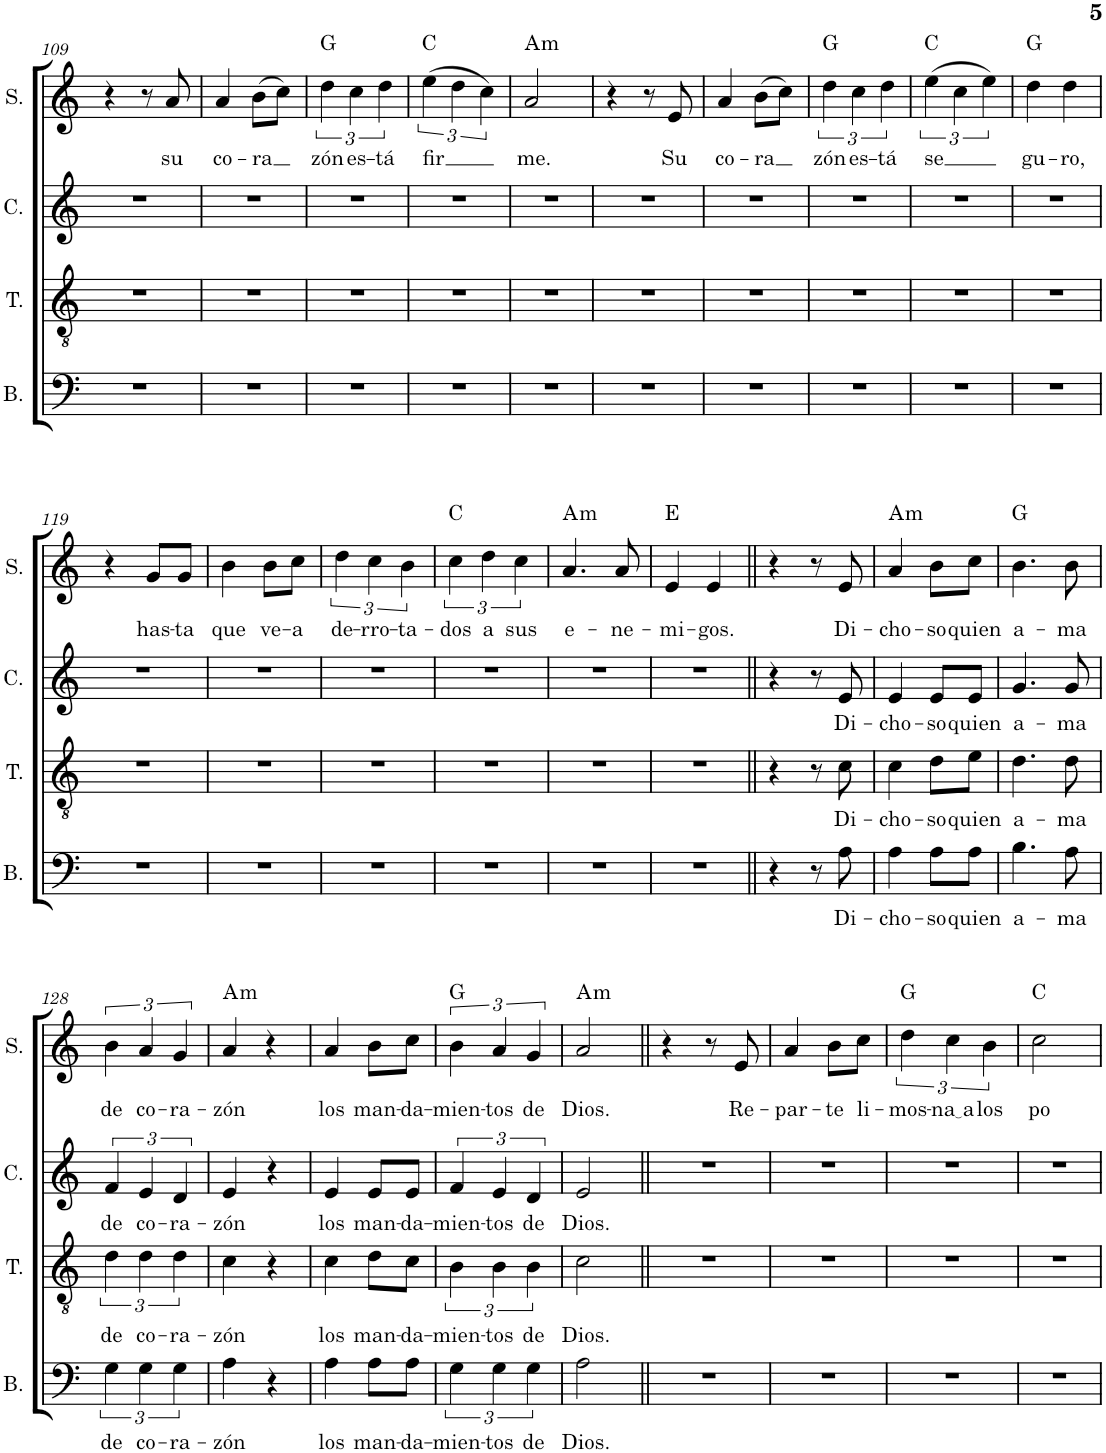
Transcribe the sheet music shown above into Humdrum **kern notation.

**kern	**text	**kern	**text	**kern	**text	**kern	**text	**harte
*part4	*part4	*part3	*part3	*part2	*part2	*part1	*part1	*part1
*staff4	*staff4	*staff3	*staff3	*staff2	*staff2	*staff1	*staff1	*
*I"Bajo	*	*I"Tenor	*	*I"Contralto	*	*I"Soprano	*	*
*I'B.	*	*I'T.	*	*I'C.	*	*I'S.	*	*
!!LO:PB:g=z
*clefF4	*	*clefGv2	*	*clefG2	*	*clefG2	*	*
*k[]	*	*k[]	*	*k[]	*	*k[]	*	*
*M2/4	*	*M2/4	*	*M2/4	*	*M2/4	*	*
=109	=109	=109	=109	=109	=109	=109	=109	=109
2r	.	2r	.	2r	.	4r	.	.
.	.	.	.	.	.	8r	.	.
!	!	!	!	!	!	!	!LO:LY:b	!
.	.	.	.	.	.	8a/	su	.
=110	=110	=110	=110	=110	=110	=110	=110	=110
!	!	!	!	!	!	!	!LO:LY:b	!
2r	.	2r	.	2r	.	4a/	co-	.
!	!	!	!	!	!	!	!LO:LY:b	!
.	.	.	.	.	.	(8b\L	-ra	.
.	.	.	.	.	.	8cc\J)	.	.
=111	=111	=111	=111	=111	=111	=111	=111	=111
!	!	!	!	!	!	!	!LO:LY:b	!
2r	.	2r	.	2r	.	6dd\	zón	G:maj
!	!	!	!	!	!	!	!LO:LY:b	!
.	.	.	.	.	.	6cc\	es-	.
!	!	!	!	!	!	!	!LO:LY:b	!
.	.	.	.	.	.	6dd\	-tá	.
=112	=112	=112	=112	=112	=112	=112	=112	=112
!	!	!	!	!	!	!	!LO:LY:b	!
2r	.	2r	.	2r	.	(6ee\	-fir	C:maj
.	.	.	.	.	.	6dd\	.	.
.	.	.	.	.	.	6cc\)	.	.
=113	=113	=113	=113	=113	=113	=113	=113	=113
!	!	!	!	!	!	!	!LO:LY:b	!LO:H:kt=m
2r	.	2r	.	2r	.	2a/	me.	A:min
=114	=114	=114	=114	=114	=114	=114	=114	=114
2r	.	2r	.	2r	.	4r	.	.
.	.	.	.	.	.	8r	.	.
!	!	!	!	!	!	!	!LO:LY:b	!
.	.	.	.	.	.	8e/	Su	.
=115	=115	=115	=115	=115	=115	=115	=115	=115
!	!	!	!	!	!	!	!LO:LY:b	!
2r	.	2r	.	2r	.	4a/	co-	.
!	!	!	!	!	!	!	!LO:LY:b	!
.	.	.	.	.	.	(8b\L	-ra	.
.	.	.	.	.	.	8cc\J)	.	.
=116	=116	=116	=116	=116	=116	=116	=116	=116
!	!	!	!	!	!	!	!LO:LY:b	!
2r	.	2r	.	2r	.	6dd\	zón	G:maj
!	!	!	!	!	!	!	!LO:LY:b	!
.	.	.	.	.	.	6cc\	es-	.
!	!	!	!	!	!	!	!LO:LY:b	!
.	.	.	.	.	.	6dd\	-tá	.
=117	=117	=117	=117	=117	=117	=117	=117	=117
!	!	!	!	!	!	!	!LO:LY:b	!
2r	.	2r	.	2r	.	(6ee\	-se	C:maj
.	.	.	.	.	.	6cc\	.	.
.	.	.	.	.	.	6ee\)	.	.
=118	=118	=118	=118	=118	=118	=118	=118	=118
!	!	!	!	!	!	!	!LO:LY:b	!
2r	.	2r	.	2r	.	4dd\	gu-	G:maj
!	!	!	!	!	!	!	!LO:LY:b	!
.	.	.	.	.	.	4dd\	-ro,	.
!!LO:LB:g=z
=119	=119	=119	=119	=119	=119	=119	=119	=119
2r	.	2r	.	2r	.	4r	.	.
!	!	!	!	!	!	!	!LO:LY:b	!
.	.	.	.	.	.	8g/L	has-	.
!	!	!	!	!	!	!	!LO:LY:b	!
.	.	.	.	.	.	8g/J	-ta	.
=120	=120	=120	=120	=120	=120	=120	=120	=120
!	!	!	!	!	!	!	!LO:LY:b	!
2r	.	2r	.	2r	.	4b\	que	.
!	!	!	!	!	!	!	!LO:LY:b	!
.	.	.	.	.	.	8b\L	ve-	.
!	!	!	!	!	!	!	!LO:LY:b	!
.	.	.	.	.	.	8cc\J	-a	.
=121	=121	=121	=121	=121	=121	=121	=121	=121
!	!	!	!	!	!	!	!LO:LY:b	!
2r	.	2r	.	2r	.	6dd\	de-	.
!	!	!	!	!	!	!	!LO:LY:b	!
.	.	.	.	.	.	6cc\	-rro-	.
!	!	!	!	!	!	!	!LO:LY:b	!
.	.	.	.	.	.	6b\	-ta-	.
=122	=122	=122	=122	=122	=122	=122	=122	=122
!	!	!	!	!	!	!	!LO:LY:b	!
2r	.	2r	.	2r	.	6cc\	-dos	C:maj
!	!	!	!	!	!	!	!LO:LY:b	!
.	.	.	.	.	.	6dd\	a	.
!	!	!	!	!	!	!	!LO:LY:b	!
.	.	.	.	.	.	6cc\	sus	.
=123	=123	=123	=123	=123	=123	=123	=123	=123
!	!	!	!	!	!	!	!LO:LY:b	!LO:H:kt=m
2r	.	2r	.	2r	.	4.a/	e-	A:min
!	!	!	!	!	!	!	!LO:LY:b	!
.	.	.	.	.	.	8a/	-ne-	.
=124	=124	=124	=124	=124	=124	=124	=124	=124
!	!	!	!	!	!	!	!LO:LY:b	!
2r	.	2r	.	2r	.	4e/	-mi-	E:maj
!	!	!	!	!	!	!	!LO:LY:b	!
.	.	.	.	.	.	4e/	-gos.	.
=125||	=125||	=125||	=125||	=125||	=125||	=125||	=125||	=125||
4r	.	4r	.	4r	.	4r	.	.
8r	.	8r	.	8r	.	8r	.	.
!	!LO:LY:b	!	!LO:LY:b	!	!LO:LY:b	!	!LO:LY:b	!
8A\	Di-	8c\	Di-	8e/	Di-	8e/	Di-	.
=126	=126	=126	=126	=126	=126	=126	=126	=126
!	!LO:LY:b	!	!LO:LY:b	!	!LO:LY:b	!	!LO:LY:b	!LO:H:kt=m
4A\	-cho-	4c\	-cho-	4e/	-cho-	4a/	-cho-	A:min
!	!LO:LY:b	!	!LO:LY:b	!	!LO:LY:b	!	!LO:LY:b	!
8A\L	-so	8d\L	-so	8e/L	-so	8b\L	-so	.
!	!LO:LY:b	!	!LO:LY:b	!	!LO:LY:b	!	!LO:LY:b	!
8A\J	quien	8e\J	quien	8e/J	quien	8cc\J	quien	.
=127	=127	=127	=127	=127	=127	=127	=127	=127
!	!LO:LY:b	!	!LO:LY:b	!	!LO:LY:b	!	!LO:LY:b	!
4.B\	a-	4.d\	a-	4.g/	a-	4.b\	a-	G:maj
!	!LO:LY:b	!	!LO:LY:b	!	!LO:LY:b	!	!LO:LY:b	!
8A\	-ma	8d\	-ma	8g/	-ma	8b\	-ma	.
!!LO:LB:g=z
=128	=128	=128	=128	=128	=128	=128	=128	=128
!	!LO:LY:b	!	!LO:LY:b	!	!LO:LY:b	!	!LO:LY:b	!
6G\	de	6d\	de	6f/	de	6b\	de	.
!	!LO:LY:b	!	!LO:LY:b	!	!LO:LY:b	!	!LO:LY:b	!
6G\	co-	6d\	co-	6e/	co-	6a/	co-	.
!	!LO:LY:b	!	!LO:LY:b	!	!LO:LY:b	!	!LO:LY:b	!
6G\	-ra-	6d\	-ra-	6d/	-ra-	6g/	-ra-	.
=129	=129	=129	=129	=129	=129	=129	=129	=129
!	!LO:LY:b	!	!LO:LY:b	!	!LO:LY:b	!	!LO:LY:b	!LO:H:kt=m
4A\	-zón	4c\	-zón	4e/	-zón	4a/	-zón	A:min
4r	.	4r	.	4r	.	4r	.	.
=130	=130	=130	=130	=130	=130	=130	=130	=130
!	!LO:LY:b	!	!LO:LY:b	!	!LO:LY:b	!	!LO:LY:b	!
4A\	los	4c\	los	4e/	los	4a/	los	.
!	!LO:LY:b	!	!LO:LY:b	!	!LO:LY:b	!	!LO:LY:b	!
8A\L	man-	8d\L	man-	8e/L	man-	8b\L	man-	.
!	!LO:LY:b	!	!LO:LY:b	!	!LO:LY:b	!	!LO:LY:b	!
8A\J	-da-	8c\J	-da-	8e/J	-da-	8cc\J	-da-	.
=131	=131	=131	=131	=131	=131	=131	=131	=131
!	!LO:LY:b	!	!LO:LY:b	!	!LO:LY:b	!	!LO:LY:b	!
6G\	-mien-	6B\	-mien-	6f/	-mien-	6b\	-mien-	G:maj
!	!LO:LY:b	!	!LO:LY:b	!	!LO:LY:b	!	!LO:LY:b	!
6G\	-tos	6B\	-tos	6e/	-tos	6a/	-tos	.
!	!LO:LY:b	!	!LO:LY:b	!	!LO:LY:b	!	!LO:LY:b	!
6G\	de	6B\	de	6d/	de	6g/	de	.
=132	=132	=132	=132	=132	=132	=132	=132	=132
!	!LO:LY:b	!	!LO:LY:b	!	!LO:LY:b	!	!LO:LY:b	!LO:H:kt=m
2A\	Dios.	2c\	Dios.	2e/	Dios.	2a/	Dios.	A:min
=133||	=133||	=133||	=133||	=133||	=133||	=133||	=133||	=133||
2r	.	2r	.	2r	.	4r	.	.
.	.	.	.	.	.	8r	.	.
!	!	!	!	!	!	!	!LO:LY:b	!
.	.	.	.	.	.	8e/	Re-	.
=134	=134	=134	=134	=134	=134	=134	=134	=134
!	!	!	!	!	!	!	!LO:LY:b	!
2r	.	2r	.	2r	.	4a/	-par-	.
!	!	!	!	!	!	!	!LO:LY:b	!
.	.	.	.	.	.	8b\L	-te	.
!	!	!	!	!	!	!	!LO:LY:b	!
.	.	.	.	.	.	8cc\J	li-	.
=135	=135	=135	=135	=135	=135	=135	=135	=135
!	!	!	!	!	!	!	!LO:LY:b	!
2r	.	2r	.	2r	.	6dd\	-mos-	G:maj
!	!	!	!	!	!	!	!LO:LY:b	!
.	.	.	.	.	.	6cc\	na a	.
!	!	!	!	!	!	!	!LO:LY:b	!
.	.	.	.	.	.	6b\	los	.
=136	=136	=136	=136	=136	=136	=136	=136	=136
!	!	!	!	!	!	!	!LO:LY:b	!
2r	.	2r	.	2r	.	2cc\	po	C:maj
=	=	=	=	=	=	=	=	=
*-	*-	*-	*-	*-	*-	*-	*-	*-
